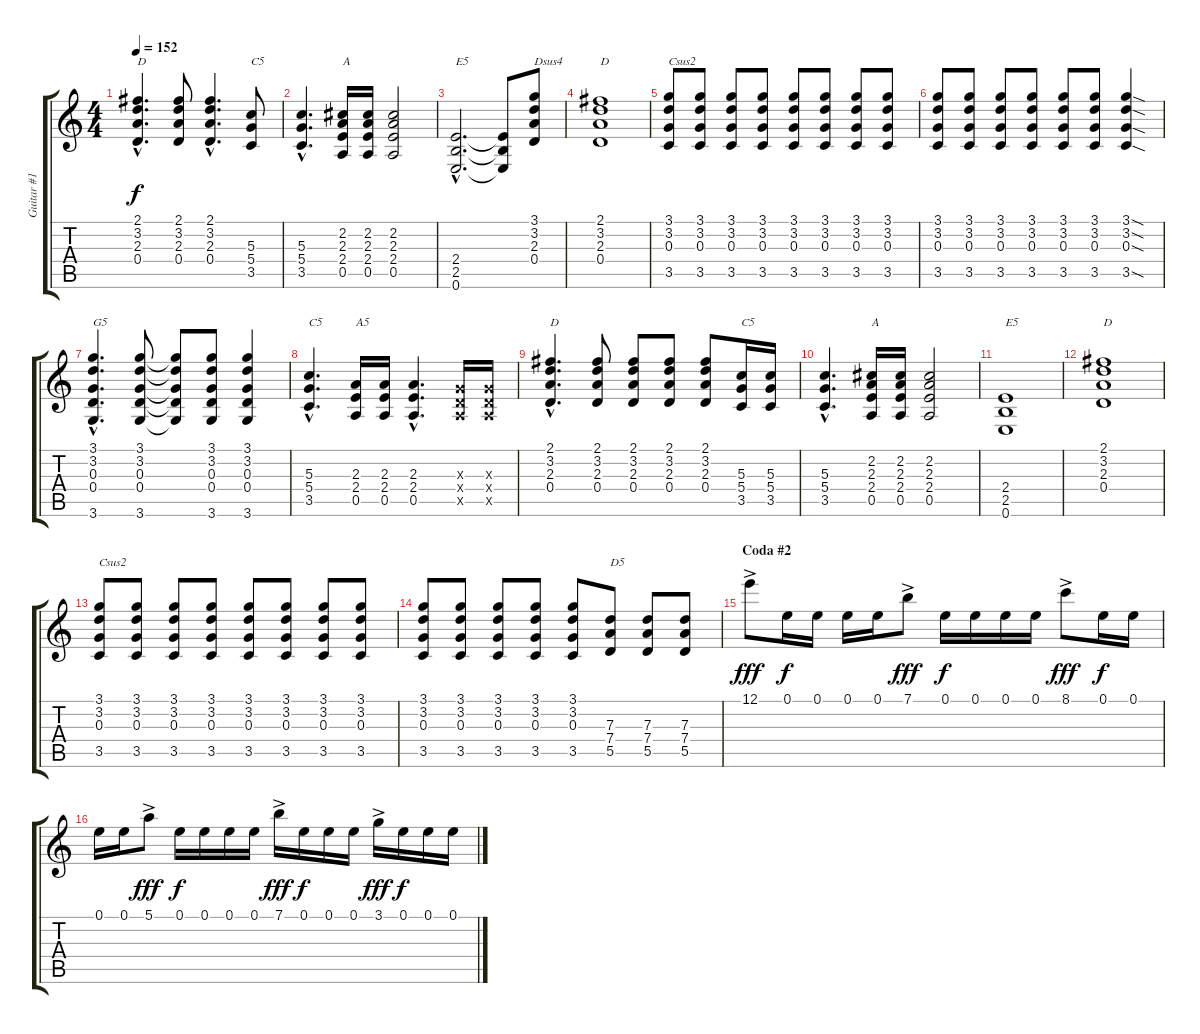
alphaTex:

\track ("Guitar #1 - Lead" "Guitar #1 ") {instrument overdrivenguitar}
\staff {score tabs}
\tuning (E4 B3 G3 D3 A2 E2) {hide}
\ts (4 4)
\tempo 152
\clef g2
\ks c
(2.1{hac} 3.2{hac} 2.3{hac} 0.4{hac}).4{d txt "D" dy f} (2.1 3.2 2.3 0.4).8 (2.1{hac} 3.2{hac} 2.3{hac} 0.4{hac}).4{d} (5.3 5.4 3.5).8{txt "C5"} |
(5.3{hac} 5.4{hac} 3.5{hac}).4{d} (2.2 2.3 2.4 0.5).16{txt "A"} (2.2 2.3 2.4 0.5).16 (2.2 2.3 2.4 0.5).2 |
(2.4{hac} 2.5{hac} 0.6{hac}).2{d txt "E5"} (2.4{t} 2.5{t} 0.6{t}).8 (3.1 3.2 2.3 0.4).8{txt "Dsus4"} |
(2.1 3.2 2.3 0.4).1{txt "D"} |
(3.1 3.2 0.3 3.5).8{txt "Csus2"} (3.1 3.2 0.3 3.5).8 (3.1 3.2 0.3 3.5).8 (3.1 3.2 0.3 3.5).8 (3.1 3.2 0.3 3.5).8 (3.1 3.2 0.3 3.5).8 (3.1 3.2 0.3 3.5).8 (3.1 3.2 0.3 3.5).8 |
(3.1 3.2 0.3 3.5).8 (3.1 3.2 0.3 3.5).8 (3.1 3.2 0.3 3.5).8 (3.1 3.2 0.3 3.5).8 (3.1 3.2 0.3 3.5).8 (3.1 3.2 0.3 3.5).8 (3.1{sod} 3.2{sod} 0.3{sod} 3.5{sod}).4 |
(3.1{hac} 3.2{hac} 0.3{hac} 0.4{hac} 3.6{hac}).4{d txt "G5"} (3.1 3.2 0.3 0.4 3.6).8 (3.1{t} 3.2{t} 0.3{t} 0.4{t} 3.6{t}).8 (3.1 3.2 0.3 0.4 3.6).8 (3.1 3.2 0.3 0.4 3.6).4 |
(5.3{hac} 5.4{hac} 3.5{hac}).4{d txt "C5"} (2.3 2.4 0.5).16{txt "A5"} (2.3 2.4 0.5).16 (2.3{hac} 2.4{hac} 0.5{hac}).4{d} (0.3{x} 0.4{x} 0.5{x}).16 (0.3{x} 0.4{x} 0.5{x}).16 |
(2.1{hac} 3.2{hac} 2.3{hac} 0.4{hac}).4{d txt "D"} (2.1 3.2 2.3 0.4).8 (2.1 3.2 2.3 0.4).8 (2.1 3.2 2.3 0.4).8 (2.1 3.2 2.3 0.4).8 (5.3 5.4 3.5).16{txt "C5"} (5.3 5.4 3.5).16 |
(5.3{hac} 5.4{hac} 3.5{hac}).4{d} (2.2 2.3 2.4 0.5).16{txt "A"} (2.2 2.3 2.4 0.5).16 (2.2 2.3 2.4 0.5).2 |
(2.4 2.5 0.6).1{txt "E5"} |
(2.1 3.2 2.3 0.4).1{txt "D"} |
(3.1 3.2 0.3 3.5).8{txt "Csus2"} (3.1 3.2 0.3 3.5).8 (3.1 3.2 0.3 3.5).8 (3.1 3.2 0.3 3.5).8 (3.1 3.2 0.3 3.5).8 (3.1 3.2 0.3 3.5).8 (3.1 3.2 0.3 3.5).8 (3.1 3.2 0.3 3.5).8 |
(3.1 3.2 0.3 3.5).8 (3.1 3.2 0.3 3.5).8 (3.1 3.2 0.3 3.5).8 (3.1 3.2 0.3 3.5).8 (3.1 3.2 0.3 3.5).8 (7.3 7.4 5.5).8{txt "D5"} (7.3 7.4 5.5).8 (7.3 7.4 5.5).8 |
\section ("" "Coda #2")
12.1{ac}.8{dy fff} 0.1.16{dy f} 0.1.16 0.1.16 0.1.16 7.1{ac}.8{dy fff} 0.1.16{dy f} 0.1.16 0.1.16 0.1.16 8.1{ac}.8{dy fff} 0.1.16{dy f} 0.1.16 |
0.1.16 0.1.16 5.1{ac}.8{dy fff} 0.1.16{dy f} 0.1.16 0.1.16 0.1.16 7.1{ac}.16{dy fff} 0.1.16{dy f} 0.1.16 0.1.16 3.1{ac}.16{dy fff} 0.1.16{dy f} 0.1.16 0.1.16
